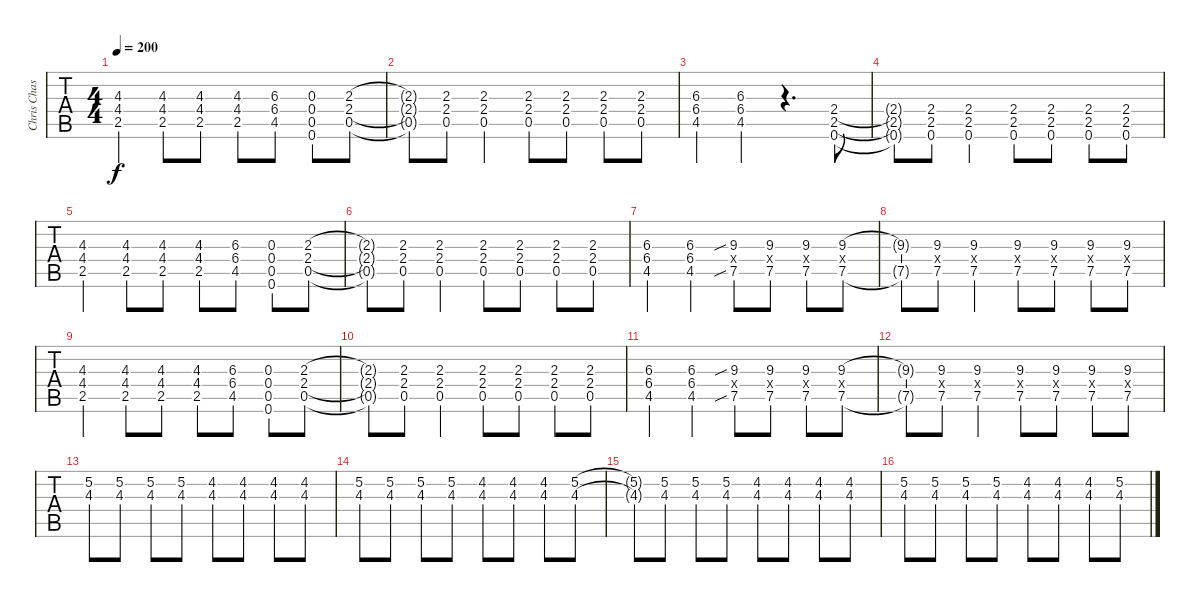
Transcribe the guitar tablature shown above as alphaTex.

\track ("Chris Chasse - Guitar One" "Chris Chas") {instrument distortionguitar}
\staff {tabs}
\tuning (Eb4 Bb3 Gb3 Db3 Ab2 Eb2) {hide}
\ts (4 4)
\tempo 200
\clef g2
\ks c
(4.3 4.4 2.5).4{dy f} (4.3 4.4 2.5).8 (4.3 4.4 2.5).8 (4.3 4.4 2.5).8 (6.3 6.4 4.5).8 (0.3 0.4 0.5 0.6).8 (2.3 2.4 0.5).8 |
(2.3{t} 2.4{t} 0.5{t}).8 (2.3 2.4 0.5).8 (2.3 2.4 0.5).4 (2.3 2.4 0.5).8 (2.3 2.4 0.5).8 (2.3 2.4 0.5).8 (2.3 2.4 0.5).8 |
(6.3 6.4 4.5).4 (6.3 6.4 4.5).4 r.4{d} (2.4 2.5 0.6).8 |
(2.4{t} 2.5{t} 0.6{t}).8 (2.4 2.5 0.6).8 (2.4 2.5 0.6).4 (2.4 2.5 0.6).8 (2.4 2.5 0.6).8 (2.4 2.5 0.6).8 (2.4 2.5 0.6).8 |
(4.3 4.4 2.5).4 (4.3 4.4 2.5).8 (4.3 4.4 2.5).8 (4.3 4.4 2.5).8 (6.3 6.4 4.5).8 (0.3 0.4 0.5 0.6).8 (2.3 2.4 0.5).8 |
(2.3{t} 2.4{t} 0.5{t}).8 (2.3 2.4 0.5).8 (2.3 2.4 0.5).4 (2.3 2.4 0.5).8 (2.3 2.4 0.5).8 (2.3 2.4 0.5).8 (2.3 2.4 0.5).8 |
(6.3 6.4 4.5).4 (6.3 6.4 4.5).4 (9.3{sib} 7.4{x} 7.5{sib}).8 (9.3 7.4{x} 7.5).8 (9.3 7.4{x} 7.5).8 (9.3 7.4{x} 7.5).8 |
(9.3{t} 7.5{t}).8 (9.3 7.4{x} 7.5).8 (9.3 7.4{x} 7.5).4 (9.3 7.4{x} 7.5).8 (9.3 7.4{x} 7.5).8 (9.3 7.4{x} 7.5).8 (9.3 7.4{x} 7.5).8 |
(4.3 4.4 2.5).4 (4.3 4.4 2.5).8 (4.3 4.4 2.5).8 (4.3 4.4 2.5).8 (6.3 6.4 4.5).8 (0.3 0.4 0.5 0.6).8 (2.3 2.4 0.5).8 |
(2.3{t} 2.4{t} 0.5{t}).8 (2.3 2.4 0.5).8 (2.3 2.4 0.5).4 (2.3 2.4 0.5).8 (2.3 2.4 0.5).8 (2.3 2.4 0.5).8 (2.3 2.4 0.5).8 |
(6.3 6.4 4.5).4 (6.3 6.4 4.5).4 (9.3{sib} 7.4{x} 7.5{sib}).8 (9.3 7.4{x} 7.5).8 (9.3 7.4{x} 7.5).8 (9.3 7.4{x} 7.5).8 |
(9.3{t} 7.5{t}).8 (9.3 7.4{x} 7.5).8 (9.3 7.4{x} 7.5).4 (9.3 7.4{x} 7.5).8 (9.3 7.4{x} 7.5).8 (9.3 7.4{x} 7.5).8 (9.3 7.4{x} 7.5).8 |
(5.2 4.3).8 (5.2 4.3).8 (5.2 4.3).8 (5.2 4.3).8 (4.2 4.3).8 (4.2 4.3).8 (4.2 4.3).8 (4.2 4.3).8 |
(5.2 4.3).8 (5.2 4.3).8 (5.2 4.3).8 (5.2 4.3).8 (4.2 4.3).8 (4.2 4.3).8 (4.2 4.3).8 (5.2 4.3).8 |
(5.2{t} 4.3{t}).8 (5.2 4.3).8 (5.2 4.3).8 (5.2 4.3).8 (4.2 4.3).8 (4.2 4.3).8 (4.2 4.3).8 (4.2 4.3).8 |
(5.2 4.3).8 (5.2 4.3).8 (5.2 4.3).8 (5.2 4.3).8 (4.2 4.3).8 (4.2 4.3).8 (4.2 4.3).8 (5.2 4.3).8
